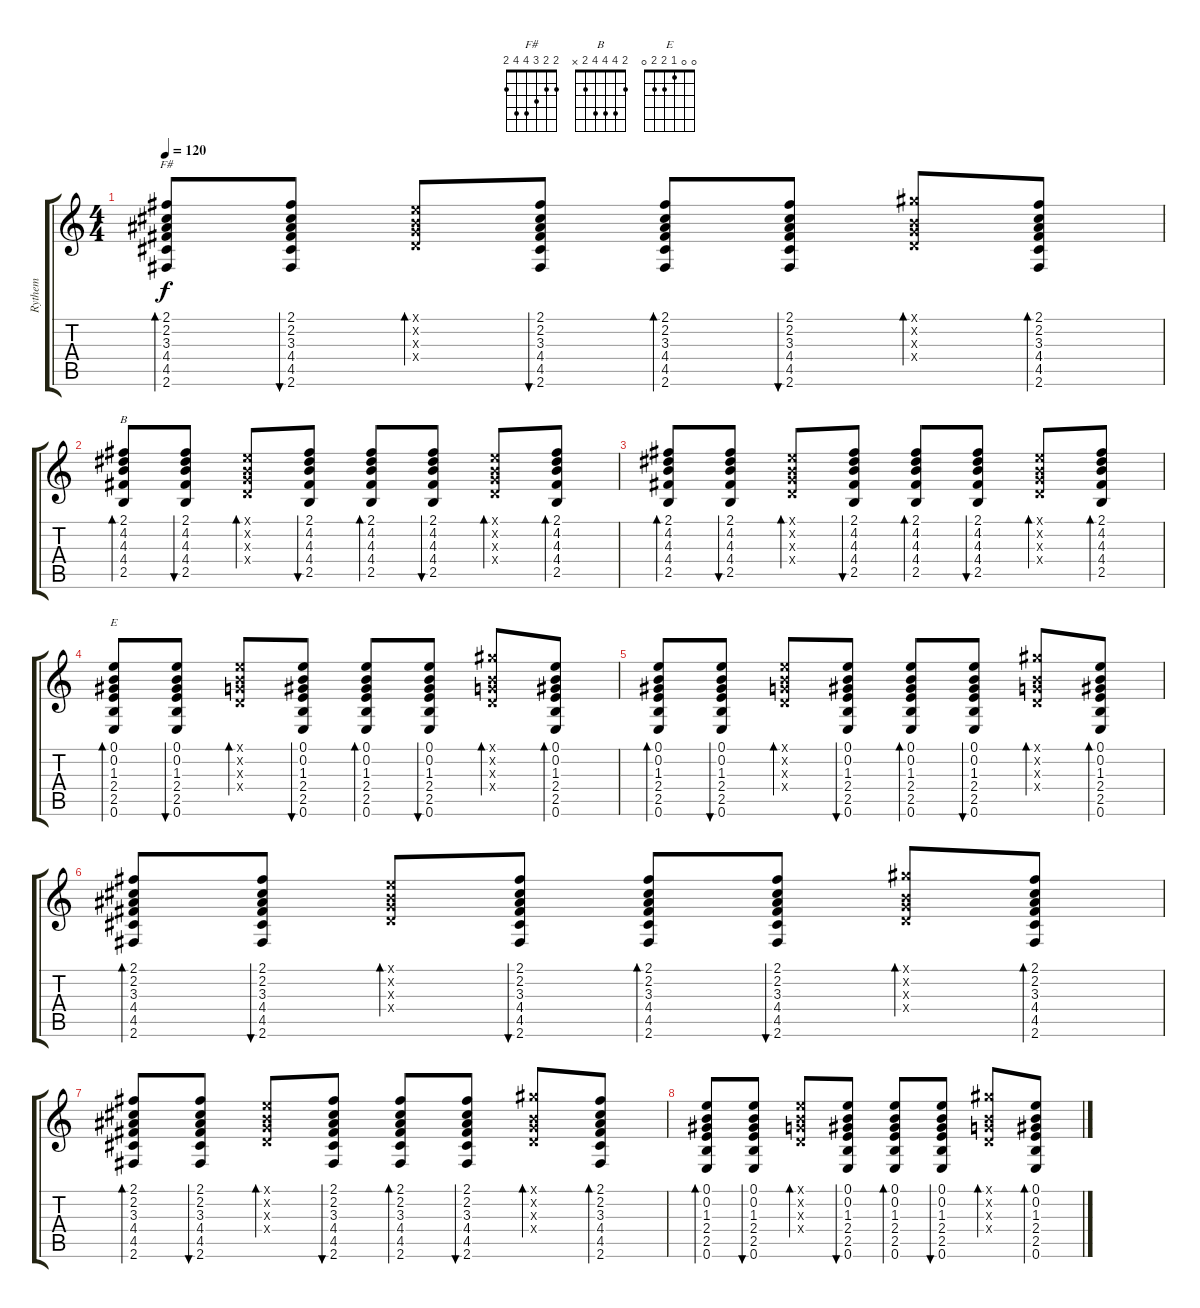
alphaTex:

\track ("Rythem" "Rythem") {instrument acousticguitarsteel}
\staff {score tabs}
\tuning (E4 B3 G3 D3 A2 E2) {hide}
\chord ("F#" 2 2 3 4 4 2)
\chord ("B" 2 4 4 4 2 x)
\chord ("E" 0 0 1 2 2 0)
\ts (4 4)
\tempo 120
\clef g2
\ks c
(2.1 2.2 3.3 4.4 4.5 2.6).8{bd 60 ch "F#" dy f} (2.1 2.2 3.3 4.4 4.5 2.6).8{bu 60} (0.1{x} 0.2{x} 0.3{x} 0.4{x}).8{bd 60} (2.1 2.2 3.3 4.4 4.5 2.6).8{bu 60} (2.1 2.2 3.3 4.4 4.5 2.6).8{bd 60} (2.1 2.2 3.3 4.4 4.5 2.6).8{bu 60} (4.1{x} 0.2{x} 0.3{x} 0.4{x}).8{bd 60} (2.1 2.2 3.3 4.4 4.5 2.6).8{bd 60} |
(2.1 4.2 4.3 4.4 2.5).8{bd 60 ch "B"} (2.1 4.2 4.3 4.4 2.5).8{bu 60} (0.1{x} 0.2{x} 0.3{x} 0.4{x}).8{bd 60} (2.1 4.2 4.3 4.4 2.5).8{bu 60} (2.1 4.2 4.3 4.4 2.5).8{bd 60} (2.1 4.2 4.3 4.4 2.5).8{bu 60} (0.1{x} 0.2{x} 0.3{x} 0.4{x}).8{bd 60} (2.1 4.2 4.3 4.4 2.5).8{bd 60} |
(2.1 4.2 4.3 4.4 2.5).8{bd 60} (2.1 4.2 4.3 4.4 2.5).8{bu 60} (0.1{x} 0.2{x} 0.3{x} 0.4{x}).8{bd 60} (2.1 4.2 4.3 4.4 2.5).8{bu 60} (2.1 4.2 4.3 4.4 2.5).8{bd 60} (2.1 4.2 4.3 4.4 2.5).8{bu 60} (0.1{x} 0.2{x} 0.3{x} 0.4{x}).8{bd 60} (2.1 4.2 4.3 4.4 2.5).8{bd 60} |
(0.1 0.2 1.3 2.4 2.5 0.6).8{bd 60 ch "E"} (0.1 0.2 1.3 2.4 2.5 0.6).8{bu 60} (0.1{x} 0.2{x} 0.3{x} 0.4{x}).8{bd 60} (0.1 0.2 1.3 2.4 2.5 0.6).8{bu 60} (0.1 0.2 1.3 2.4 2.5 0.6).8{bd 60} (0.1 0.2 1.3 2.4 2.5 0.6).8{bu 60} (4.1{x} 0.2{x} 0.3{x} 0.4{x}).8{bd 60} (0.1 0.2 1.3 2.4 2.5 0.6).8{bd 60} |
(0.1 0.2 1.3 2.4 2.5 0.6).8{bd 60} (0.1 0.2 1.3 2.4 2.5 0.6).8{bu 60} (0.1{x} 0.2{x} 0.3{x} 0.4{x}).8{bd 60} (0.1 0.2 1.3 2.4 2.5 0.6).8{bu 60} (0.1 0.2 1.3 2.4 2.5 0.6).8{bd 60} (0.1 0.2 1.3 2.4 2.5 0.6).8{bu 60} (4.1{x} 0.2{x} 0.3{x} 0.4{x}).8{bd 60} (0.1 0.2 1.3 2.4 2.5 0.6).8{bd 60} |
(2.1 2.2 3.3 4.4 4.5 2.6).8{bd 60} (2.1 2.2 3.3 4.4 4.5 2.6).8{bu 60} (0.1{x} 0.2{x} 0.3{x} 0.4{x}).8{bd 60} (2.1 2.2 3.3 4.4 4.5 2.6).8{bu 60} (2.1 2.2 3.3 4.4 4.5 2.6).8{bd 60} (2.1 2.2 3.3 4.4 4.5 2.6).8{bu 60} (4.1{x} 0.2{x} 0.3{x} 0.4{x}).8{bd 60} (2.1 2.2 3.3 4.4 4.5 2.6).8{bd 60} |
(2.1 2.2 3.3 4.4 4.5 2.6).8{bd 60} (2.1 2.2 3.3 4.4 4.5 2.6).8{bu 60} (0.1{x} 0.2{x} 0.3{x} 0.4{x}).8{bd 60} (2.1 2.2 3.3 4.4 4.5 2.6).8{bu 60} (2.1 2.2 3.3 4.4 4.5 2.6).8{bd 60} (2.1 2.2 3.3 4.4 4.5 2.6).8{bu 60} (4.1{x} 0.2{x} 0.3{x} 0.4{x}).8{bd 60} (2.1 2.2 3.3 4.4 4.5 2.6).8{bd 60} |
(0.1 0.2 1.3 2.4 2.5 0.6).8{bd 60} (0.1 0.2 1.3 2.4 2.5 0.6).8{bu 60} (0.1{x} 0.2{x} 0.3{x} 0.4{x}).8{bd 60} (0.1 0.2 1.3 2.4 2.5 0.6).8{bu 60} (0.1 0.2 1.3 2.4 2.5 0.6).8{bd 60} (0.1 0.2 1.3 2.4 2.5 0.6).8{bu 60} (4.1{x} 0.2{x} 0.3{x} 0.4{x}).8{bd 60} (0.1 0.2 1.3 2.4 2.5 0.6).8{bd 60}
